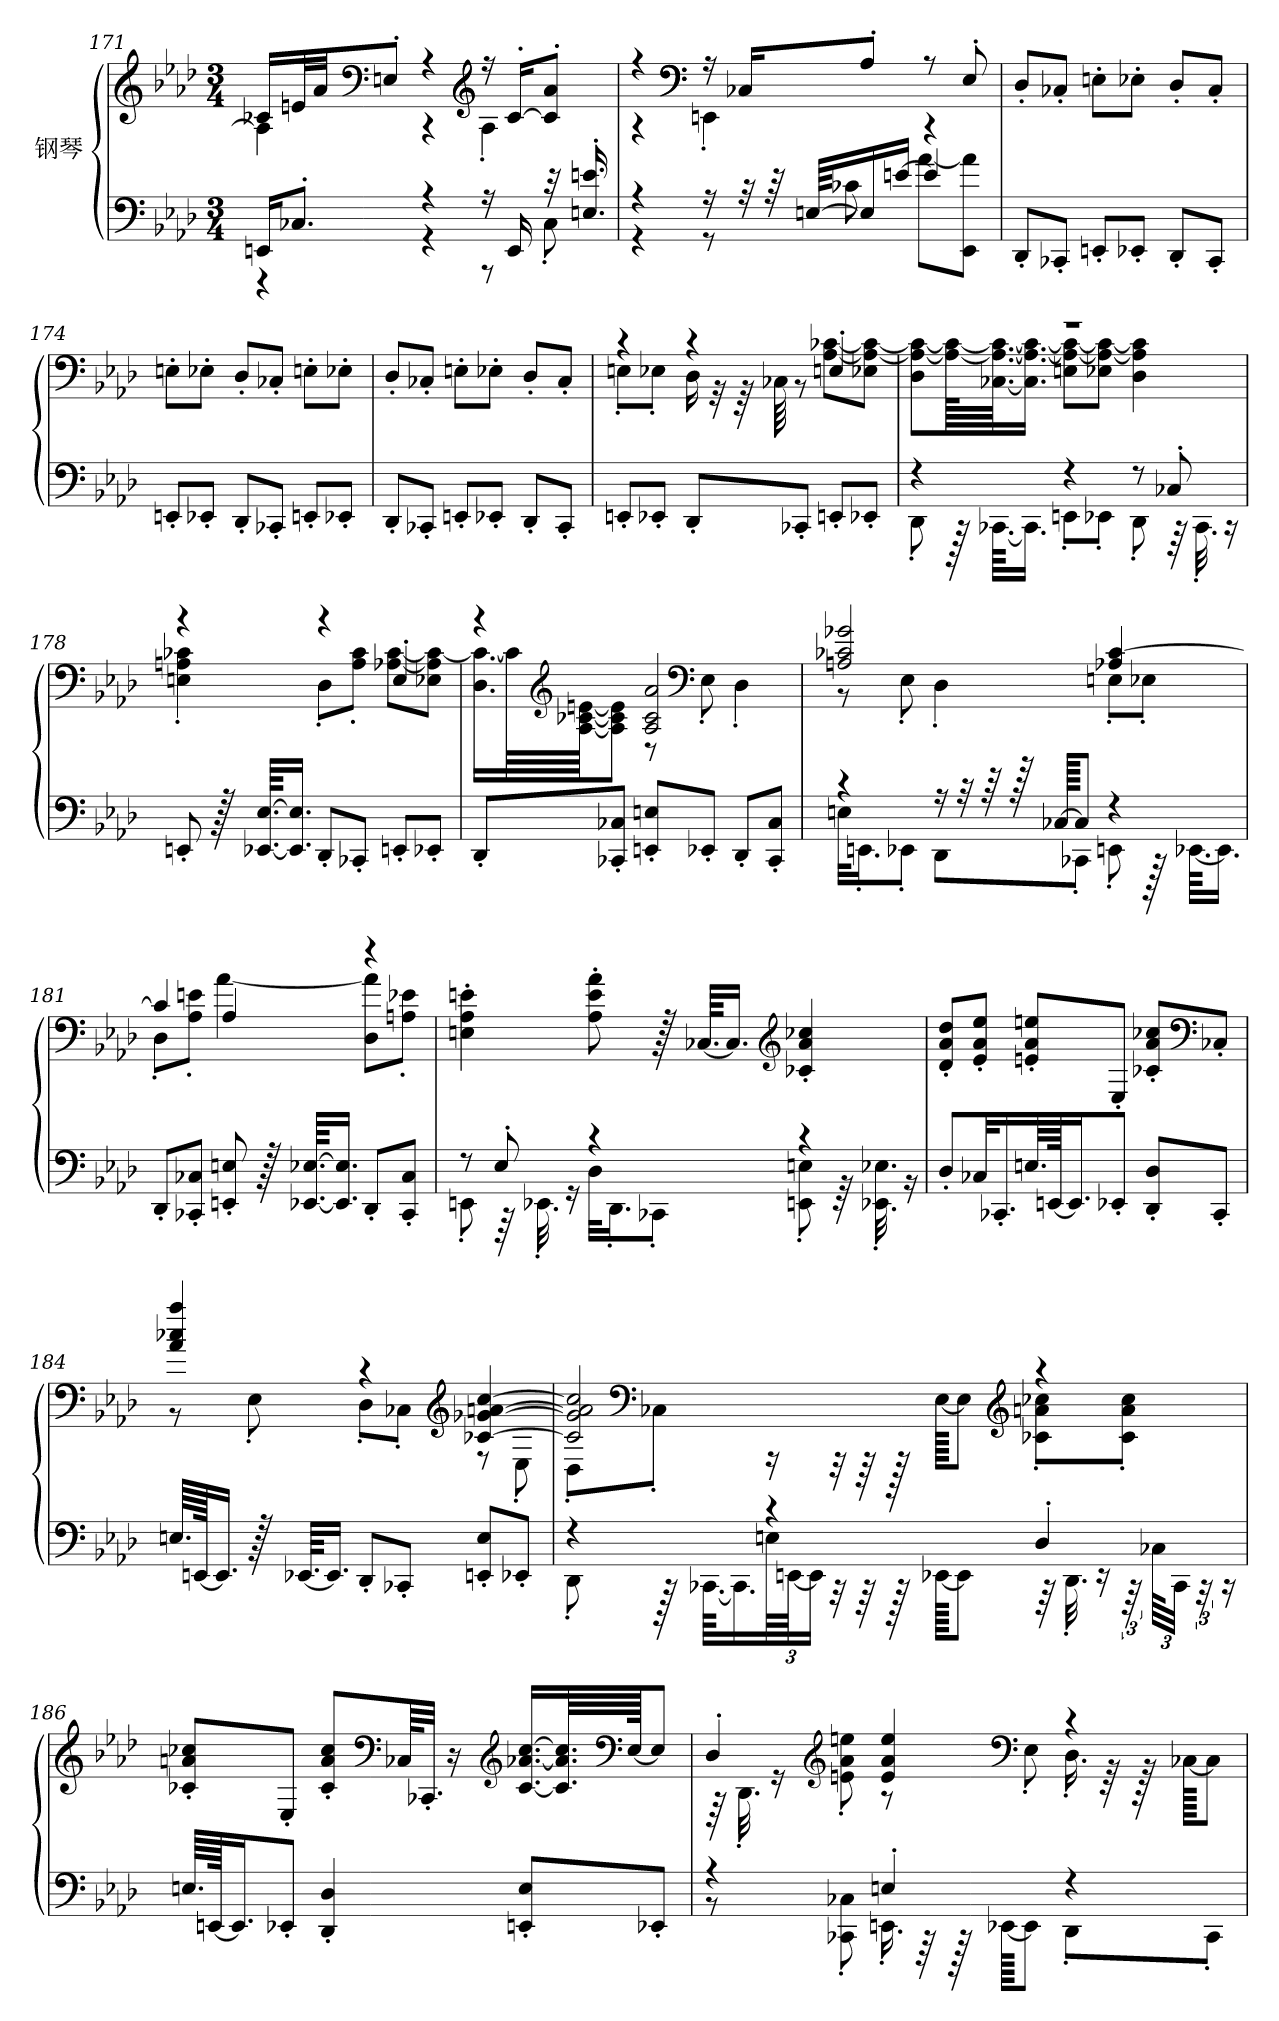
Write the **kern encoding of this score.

**kern	**kern
*part1	*part1
*staff2	*staff1
*I"钢琴	*
*clefF4	*clefG2
*k[b-e-a-d-]	*k[b-e-a-d-]
*M3/4	*M3/4
=171	=171
*^	*^
16EEn/KL	4r	16c-X/LL	4A-\]
8.C-X'/J	.	32en/L	.
.	.	32a-/JJ	.
*	*	*clefF4	*
.	.	8En'/J	.
4r	4r	4r	4r
*	*	*clefG2	*
16r	8r	16r	4A-'\
16EE/	.	[16c-'/KL	.
32r	8C-'\	8c-/]' 8a-/'J	.
16.En/' 16.en/'	.	.	.
!!LO:LB:g=z	!!
=172	=172	=172	=172
4r	4r	4r	4r
*	*	*clefF4	*
16r	8r	16r	4EEn'\
32r	.	16C-X/KL	.
64r	.	.	.
[64En/KKLL	.	.	.
16E/]	8c-X\	8A-'/J	.
[16en/JJ	.	.	.
4e/]	[8a-\L	8r	4r
.	8EE-\ 8a-\]J	8E-'/	.
*v	*v	*	*
*	*v	*v
=173	=173
8DD-'/L	8D-'/L
8CC-X'/J	8C-X'/J
8EEn'/L	8En'\L
8EE-X'/J	8E-X'\J
8DD-'/L	8D-'/L
8CC-'/J	8C-'/J
=174	=174
8EEn'/L	8En'\L
8EE-X'/J	8E-X'\J
8DD-'/L	8D-'/L
8CC-X'/J	8C-X'/J
8EEn'/L	8En'\L
8EE-X'/J	8E-X'\J
!!LO:LB:g=z
=175	=175
8DD-'/L	8D-'/L
8CC-X'/J	8C-X'/J
8EEn'/L	8En'\L
8EE-X'/J	8E-X'\J
8DD-'/L	8D-'/L
8CC-'/J	8C-'/J
=176	=176
*	*^
8EEn'/L	4r	8En'\L
8EE-X'/J	.	8E-X'\J
8DD-'/L	4r	16D-\
.	.	32r
.	.	64r
.	.	64C-X\
8CC-X'/J	.	8r
8EEn'/L	4En'/	[8A-\ [8c-X\L
8EE-X'/J	.	8E-X\ 8A-\_ 8c-\_J
=177	=177	=177
*^	*	*
4r	8DD-'\	2.r	8D-\ 8A-\_ 8c-\_L
.	128r	.	128A-\_ 128c-\_KLLL
.	[64.CC-X\KKLL	.	[64.C-X\ 64.A-\_ 64.c-\_JJ
.	16.CC-\JJ]	.	16.C-\] 16.A-\_ 16.c-\_JJ
4r	8EEn'\L	.	8En\ 8A-\_ 8c-\_L
.	8EE-X'\J	.	8E-X\ 8A-\_ 8c-\_J
8r	8DD-'\	.	4D-\ 4A-\] 4c-\]
8C-X'/	64r	.	.
.	32.CC-'\	.	.
.	16r	.	.
*v	*v	*	*
!!LO:PB:g=z	!!
=178	=178	=178
8EEn'/	4r	4En\' 4An\' 4c-X\'
128r	.	.
[64.EE-X/ [64.E-/KKLL	.	.
16.EE-/] 16.E-/]JJ	.	.
8DD-'/L	4r	8D-'\L
8CC-X'/J	.	8A\' 8c-\'J
8EEn'/L	4E'/	[8A-X\ [8c-\L
8EE-X'/J	.	8E-X\ 8A-\] 8c-\_J
=179	=179	=179
8DD-'/L	4r	16.D-\ 16.c-\_LL
.	.	64c-\LL]
*	*clefG2	*
.	.	[64A-\ [64c-X\ [64en\JJJ
8CC-X/' 8C-X/'J	.	8A-\] 8c-\] 8e\]J
8EEn/' 8En/'L	2A-/ 2c-/ 2a-/	8r
*	*clefF4	*
8EE-X'/J	.	8E-'\
8DD-'/L	.	4D-'\
8CC-/' 8C-/'J	.	.
!!LO:LB:g=z	!!
=180	=180	=180
*^	*	*
4r	32En\KLL	2An/ 2c-X/ 2g-X/	8r
.	16.EEn'\J	.	.
.	8EE-X'\J	.	8E-'\
16r	8DD-\L	.	4D-'\
32r	.	.	.
64r	.	.	.
128r	.	.	.
[128C-X/KKKKL	.	.	.
8C-/J]	8CC-X'\J	.	.
4r	8EEn'\	4A-X/ [4c-/	8En'\L
.	128r	.	8E-X'\J
.	[64.EE-X\KKLL	.	.
.	16.EE-\JJ]	.	.
*v	*v	*	*
=181	=181	=181
8DD-'/L	4c-/]	8D-'\L
8CC-X/' 8C-X/'J	.	8A-\' 8en\'J
8EEn/' 8En/'	4A-/	[4a-\
128r	.	.
[64.EE-X/ [64.E-X/KKLL	.	.
16.EE-/] 16.E-/]JJ	.	.
8DD-'/L	4r	8D-\ 8a-\]L
8CC-/' 8C-/'J	.	8An\' 8e-X\'J
*	*v	*v
!!LO:LB:g=z
=182	=182
*^	*
8r	8EEn'\	4En\' 4A-\' 4en\'
8E-'/	64r	.
.	32.EE-X'\	.
.	16r	.
4r	32D-\KLL	8A-\' 8e\' 8a-\'
.	16.DD-'\J	.
.	8CC-X'\J	128r
.	.	[64.C-X/KKLL
.	.	16.C-/JJ]
*	*	*clefG2
4r	8EEn\' 8En\'	4c-X/' 4a-/' 4cc-X/'
.	64r	.
.	32.EE-X\' 32.E-X\'	.
.	16r	.
*v	*v	*
=183	=183
8D-'/L	8d-/' 8a-/' 8dd-/'L
32C-X/KL	8e-/' 8a-/' 8ee-/'J
16.CC-X'/	.
64.En/LL	8en/' 8a-/' 8een/'L
[128EEn/JJK	.
16.EE/J]	.
8EE-X'/J	8E-'/J
8DD-/' 8D-/'L	8c-X/' 8a-/' 8cc-X/'L
*	*clefF4
8CC-'/J	8C-X'/J
!!LO:LB:g=z
=184	=184
*	*^
64.En/LLLL	4a-/ 4cc-X/ 4aa-/	8r
[128EEn/JJK	.	.
16.EE/JJ]	.	.
128r	.	8E-'\
[64.EE-X/KKLL	.	.
16.EE-/JJ]	.	.
8DD-'/L	4r	8D-'\L
8CC-X'/J	.	8C-X'\J
*	*clefG2	*
8EEn/' 8E/'L	[4c-X/ [4g-X/ [4an/ [4cc-/	8r
8EE-X'/J	.	8E-'\
!!LO:LB:g=z	!!
=185	=185	=185
*^	*	*
4r	8DD-'\	2c-/] 2g-/] 2a/] 2cc-/]	8D-'\L
*	*	*clefF4	*
.	128r	.	8C-X'\J
.	[64.CC-X\KKLL	.	.
.	16.CC-\]	.	.
*	*Xbrackettup	*	*
4r	96En\LL	.	16r
.	[96EEn\JJ	.	.
.	24EE\JJ]	.	.
.	32r	.	32r
.	64r	.	64r
.	128r	.	128r
.	[128EE-X\KKKKL	.	[128E-\KKKKL
.	8EE-\J]	.	8E-\J]
*	*	*clefG2	*
4D-'/	64r	4r	8c-X\' 8an\' 8cc-X\'L
.	32.DD-'\	.	.
.	16r	.	.
*	*brackettup	*	*
.	96r	.	8c-\' 8a\' 8cc-\'J
.	96C-X\KLLL	.	.
.	48CC-\JJJ	.	.
.	48r	.	.
.	16r	.	.
*v	*v	*	*
*	*v	*v
!!LO:LB:g=z
=186	=186
64.En/LLLL	8c-X/' 8an/' 8cc-X/'L
[128EEn/JJK	.
16.EE/J]	.
8EE-X'/J	8E-'/J
4DD-/' 4D-/'	8c-/' 8a/' 8cc-/'L
*	*clefF4
.	64C-X/KLL
.	32.CC-X'/JJJ
.	16r
*	*clefG2
8EEn/' 8E/'L	[16.c-/ [16.a-X/ [16.cc-/LL
.	64.c-/] 64.a-/] 64.cc-/]LL
*	*clefF4
.	[128E-/JJJK
8EE-X'/J	8E-/J]
!!LO:PB:g=z
=187	=187
*^	*^
4r	8r	4D-'/	64r
.	.	.	32.DD-'\
.	.	.	16r
*	*	*clefG2	*
.	8CC-X\' 8C-X\'	.	8en\' 8a-\' 8een\'
4En'/	16.EEn'\	4e/ 4a-/ 4ee/	8r
.	64r	.	.
.	128r	.	.
.	[128EE-X\KKKKL	.	.
*	*	*clefF4	*
.	8EE-\J]	.	8E-'\
4r	8DD-'\L	4r	16.D-'\
.	.	.	64r
.	.	.	128r
.	.	.	[128C-X\KKKKL
.	8CC-'\J	.	8C-\J]
*v	*v	*	*
*	*v	*v
=	=
*-	*-
